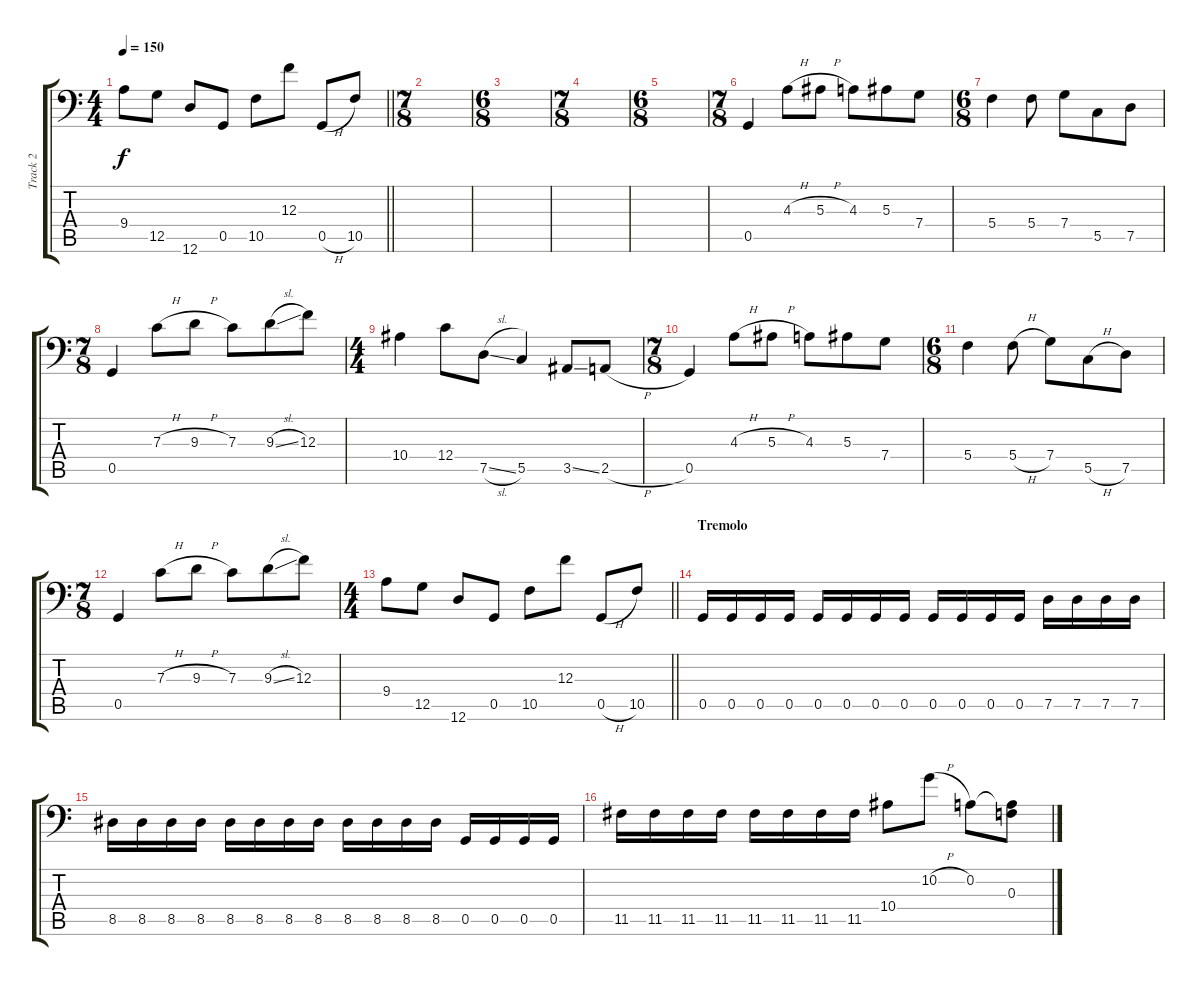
\track ("Track 2" "Track 2") {instrument electricbassfinger}
\staff {score tabs}
\tuning (D3 A2 F2 C2 G1 D1) {hide}
\ts (4 4)
\tempo 150
\clef f4
\barLineRight lightlight
\ks c
9.4.8{dy f} 12.5.8 12.6.8 0.5.8 10.5.8 12.3.8 0.5{h}.8 10.5.8 |
\ts (7 8)
|
\ts (6 8)
|
\ts (7 8)
|
\ts (6 8)
|
\ts (7 8)
0.5.4 4.3{h}.8 5.3{h}.8 4.3.8 5.3.8 7.4.8 |
\ts (6 8)
5.4.4 5.4.8 7.4.8 5.5.8 7.5.8 |
\ts (7 8)
0.5.4 7.3{h}.8 9.3{h}.8 7.3.8 9.3{sl}.8 12.3.8 |
\ts (4 4)
10.4.4 12.4.8 7.5{sl}.8 5.5.4 3.5{ss}.8 2.5{h}.8 |
\ts (7 8)
0.5.4 4.3{h}.8 5.3{h}.8 4.3.8 5.3.8 7.4.8 |
\ts (6 8)
5.4.4 5.4{h}.8 7.4.8 5.5{h}.8 7.5.8 |
\ts (7 8)
0.5.4 7.3{h}.8 9.3{h}.8 7.3.8 9.3{sl}.8 12.3.8 |
\ts (4 4)
\barLineRight lightlight
9.4.8 12.5.8 12.6.8 0.5.8 10.5.8 12.3.8 0.5{h}.8 10.5.8 |
\section ("" "Tremolo")
0.5.16 0.5.16 0.5.16 0.5.16 0.5.16 0.5.16 0.5.16 0.5.16 0.5.16 0.5.16 0.5.16 0.5.16 7.5.16 7.5.16 7.5.16 7.5.16 |
8.5.16 8.5.16 8.5.16 8.5.16 8.5.16 8.5.16 8.5.16 8.5.16 8.5.16 8.5.16 8.5.16 8.5.16 0.5.16 0.5.16 0.5.16 0.5.16 |
11.5.16 11.5.16 11.5.16 11.5.16 11.5.16 11.5.16 11.5.16 11.5.16 10.4.8 10.2{h}.8 0.2.8 (0.2{t} 0.3).8
